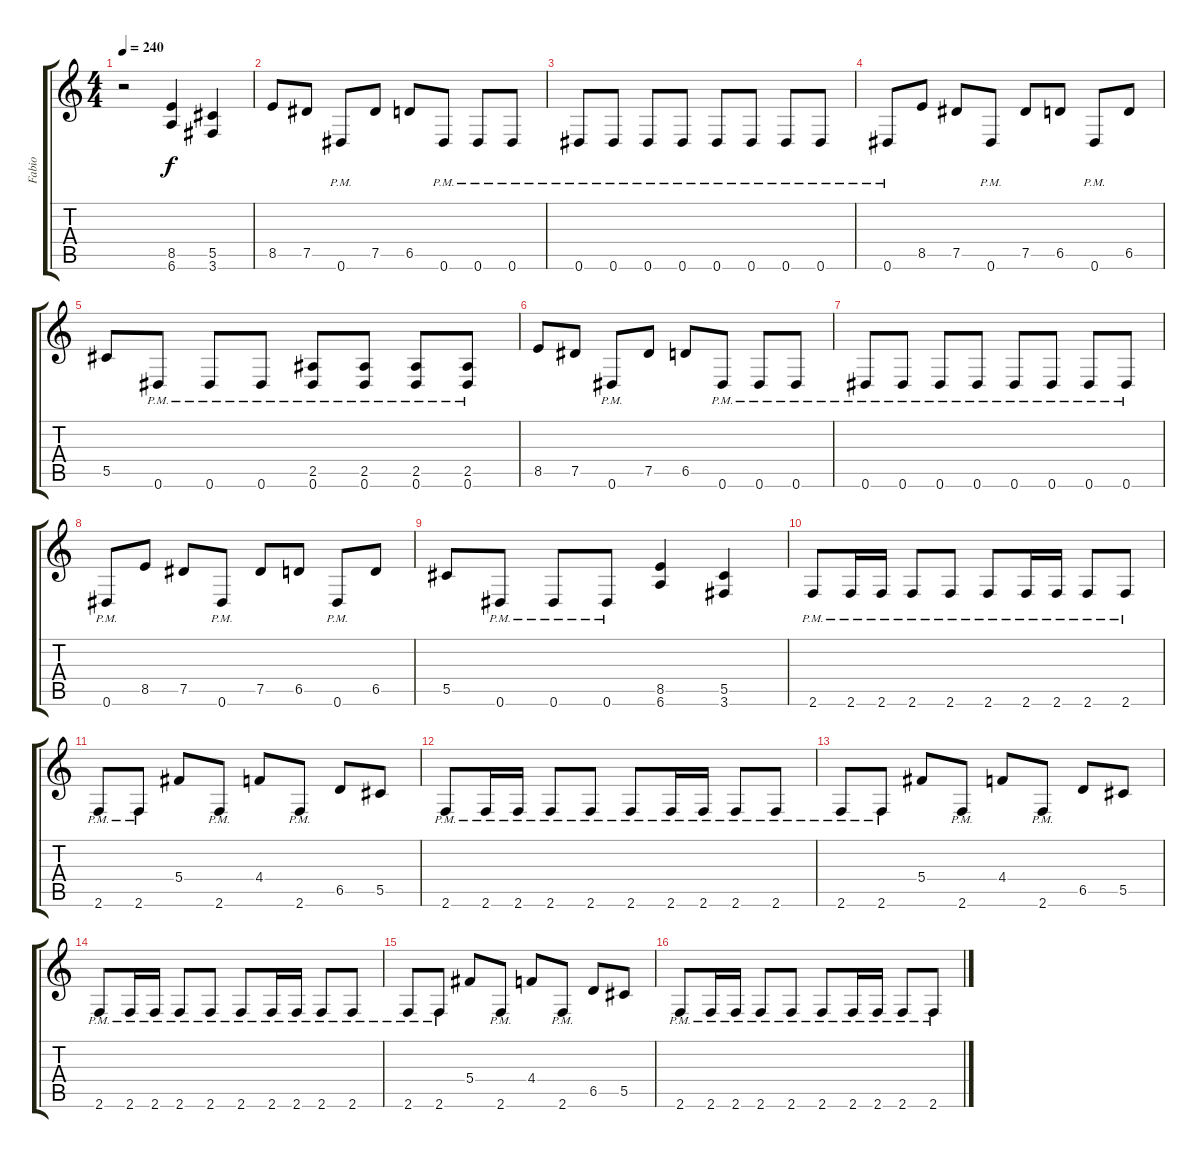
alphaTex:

\track ("Fabio" "Fabio") {instrument distortionguitar}
\staff {score tabs}
\tuning (Eb4 Bb3 Gb3 Db3 Ab2 Eb2) {hide}
\ts (4 4)
\tempo 240
\clef g2
\ks c
r.2{dy f} (8.5 6.6).4 (5.5 3.6).4 |
8.5.8 7.5.8 0.6{pm}.8 7.5.8 6.5.8 0.6{pm}.8 0.6{pm}.8 0.6{pm}.8 |
0.6{pm}.8 0.6{pm}.8 0.6{pm}.8 0.6{pm}.8 0.6{pm}.8 0.6{pm}.8 0.6{pm}.8 0.6{pm}.8 |
0.6{pm}.8 8.5.8 7.5.8 0.6{pm}.8 7.5.8 6.5.8 0.6{pm}.8 6.5.8 |
5.5.8 0.6{pm}.8 0.6{pm}.8 0.6{pm}.8 (2.5{pm} 0.6{pm}).8 (2.5{pm} 0.6{pm}).8 (2.5{pm} 0.6{pm}).8 (2.5{pm} 0.6{pm}).8 |
8.5.8 7.5.8 0.6{pm}.8 7.5.8 6.5.8 0.6{pm}.8 0.6{pm}.8 0.6{pm}.8 |
0.6{pm}.8 0.6{pm}.8 0.6{pm}.8 0.6{pm}.8 0.6{pm}.8 0.6{pm}.8 0.6{pm}.8 0.6{pm}.8 |
0.6{pm}.8 8.5.8 7.5.8 0.6{pm}.8 7.5.8 6.5.8 0.6{pm}.8 6.5.8 |
5.5.8 0.6{pm}.8 0.6{pm}.8 0.6{pm}.8 (8.5 6.6).4 (5.5 3.6).4 |
2.6{pm}.8 2.6{pm}.16 2.6{pm}.16 2.6{pm}.8 2.6{pm}.8 2.6{pm}.8 2.6{pm}.16 2.6{pm}.16 2.6{pm}.8 2.6{pm}.8 |
2.6{pm}.8 2.6{pm}.8 5.4.8 2.6{pm}.8 4.4.8 2.6{pm}.8 6.5.8 5.5.8 |
2.6{pm}.8 2.6{pm}.16 2.6{pm}.16 2.6{pm}.8 2.6{pm}.8 2.6{pm}.8 2.6{pm}.16 2.6{pm}.16 2.6{pm}.8 2.6{pm}.8 |
2.6{pm}.8 2.6{pm}.8 5.4.8 2.6{pm}.8 4.4.8 2.6{pm}.8 6.5.8 5.5.8 |
2.6{pm}.8 2.6{pm}.16 2.6{pm}.16 2.6{pm}.8 2.6{pm}.8 2.6{pm}.8 2.6{pm}.16 2.6{pm}.16 2.6{pm}.8 2.6{pm}.8 |
2.6{pm}.8 2.6{pm}.8 5.4.8 2.6{pm}.8 4.4.8 2.6{pm}.8 6.5.8 5.5.8 |
2.6{pm}.8 2.6{pm}.16 2.6{pm}.16 2.6{pm}.8 2.6{pm}.8 2.6{pm}.8 2.6{pm}.16 2.6{pm}.16 2.6{pm}.8 2.6{pm}.8
